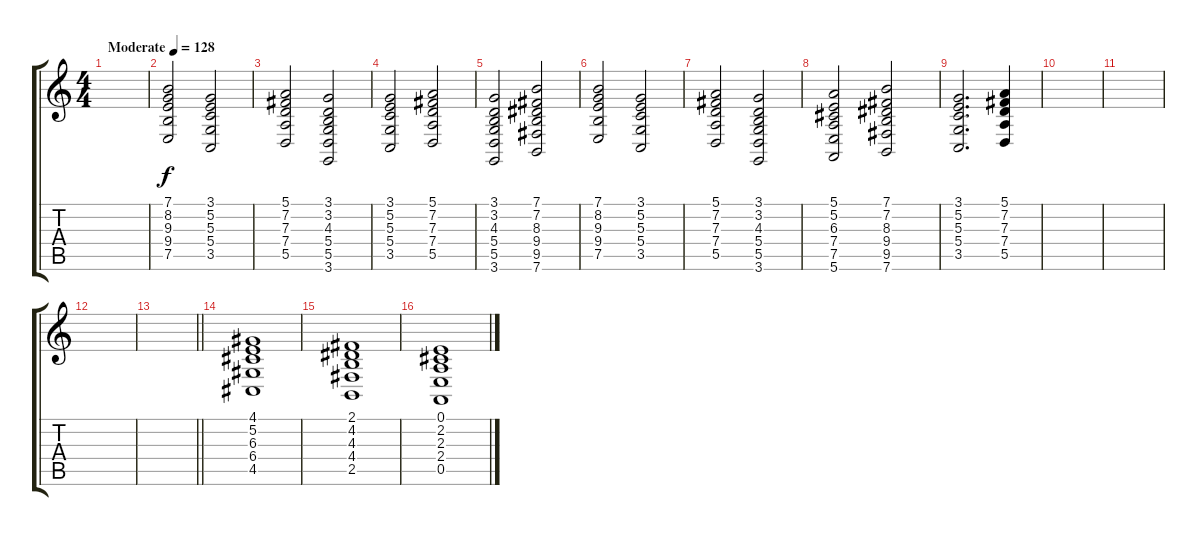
\track "" {instrument synthstrings2}
\staff {score tabs}
\tuning (E4 B3 G3 D3 A2 E2) {hide}
\ts (4 4)
\tempo (128 "Moderate")
\clef g2
\ks c
|
(7.1 8.2 9.3 9.4 7.5).2 (3.1 5.2 5.3 5.4 3.5).2 |
(5.1 7.2 7.3 7.4 5.5).2 (3.1 3.2 4.3 5.4 5.5 3.6).2 |
(3.1 5.2 5.3 5.4 3.5).2 (5.1 7.2 7.3 7.4 5.5).2 |
(3.1 3.2 4.3 5.4 5.5 3.6).2 (7.1 7.2 8.3 9.4 9.5 7.6).2 |
(7.1 8.2 9.3 9.4 7.5).2{txt ""} (3.1 5.2 5.3 5.4 3.5).2 |
(5.1 7.2 7.3 7.4 5.5).2 (3.1 3.2 4.3 5.4 5.5 3.6).2 |
(5.1 5.2 6.3 7.4 7.5 5.6).2 (7.1 7.2 8.3 9.4 9.5 7.6).2 |
(3.1 5.2 5.3 5.4 3.5).2{d} (5.1 7.2 7.3 7.4 5.5).4 |
|
|
|
\barLineRight lightlight
|
(4.1 5.2 6.3 6.4 4.5).1 |
(2.1 4.2 4.3 4.4 2.5).1 |
(0.1 2.2 2.3 2.4 0.5).1
